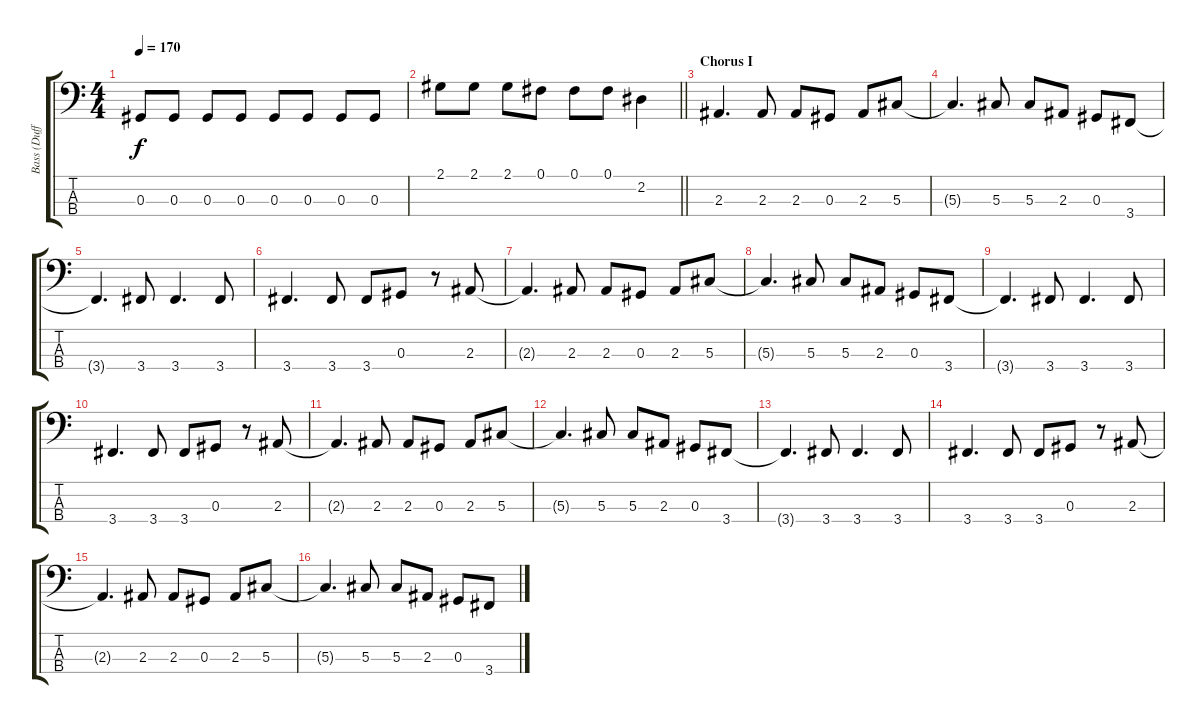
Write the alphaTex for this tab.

\track ("Bass (Duff)" "Bass (Duff") {instrument electricbasspick}
\staff {score tabs}
\tuning (Gb2 Db2 Ab1 Eb1) {hide}
\ts (4 4)
\tempo 170
\clef f4
\ks c
0.3.8{dy f} 0.3.8 0.3.8 0.3.8 0.3.8 0.3.8 0.3.8 0.3.8 |
\barLineRight lightlight
2.1.8 2.1.8 2.1.8 0.1.8 0.1.8 0.1.8 2.2.4 |
\section ("" "Chorus I")
2.3.4{d} 2.3.8 2.3.8 0.3.8 2.3.8 5.3.8 |
5.3{t}.4{d} 5.3.8 5.3.8 2.3.8 0.3.8 3.4.8 |
3.4{t}.4{d} 3.4.8 3.4.4{d} 3.4.8 |
3.4.4{d} 3.4.8 3.4.8 0.3.8 r.8 2.3.8 |
2.3{t}.4{d} 2.3.8 2.3.8 0.3.8 2.3.8 5.3.8 |
5.3{t}.4{d} 5.3.8 5.3.8 2.3.8 0.3.8 3.4.8 |
3.4{t}.4{d} 3.4.8 3.4.4{d} 3.4.8 |
3.4.4{d} 3.4.8 3.4.8 0.3.8 r.8 2.3.8 |
2.3{t}.4{d} 2.3.8 2.3.8 0.3.8 2.3.8 5.3.8 |
5.3{t}.4{d} 5.3.8 5.3.8 2.3.8 0.3.8 3.4.8 |
3.4{t}.4{d} 3.4.8 3.4.4{d} 3.4.8 |
3.4.4{d} 3.4.8 3.4.8 0.3.8 r.8 2.3.8 |
2.3{t}.4{d} 2.3.8 2.3.8 0.3.8 2.3.8 5.3.8 |
5.3{t}.4{d} 5.3.8 5.3.8 2.3.8 0.3.8 3.4.8
